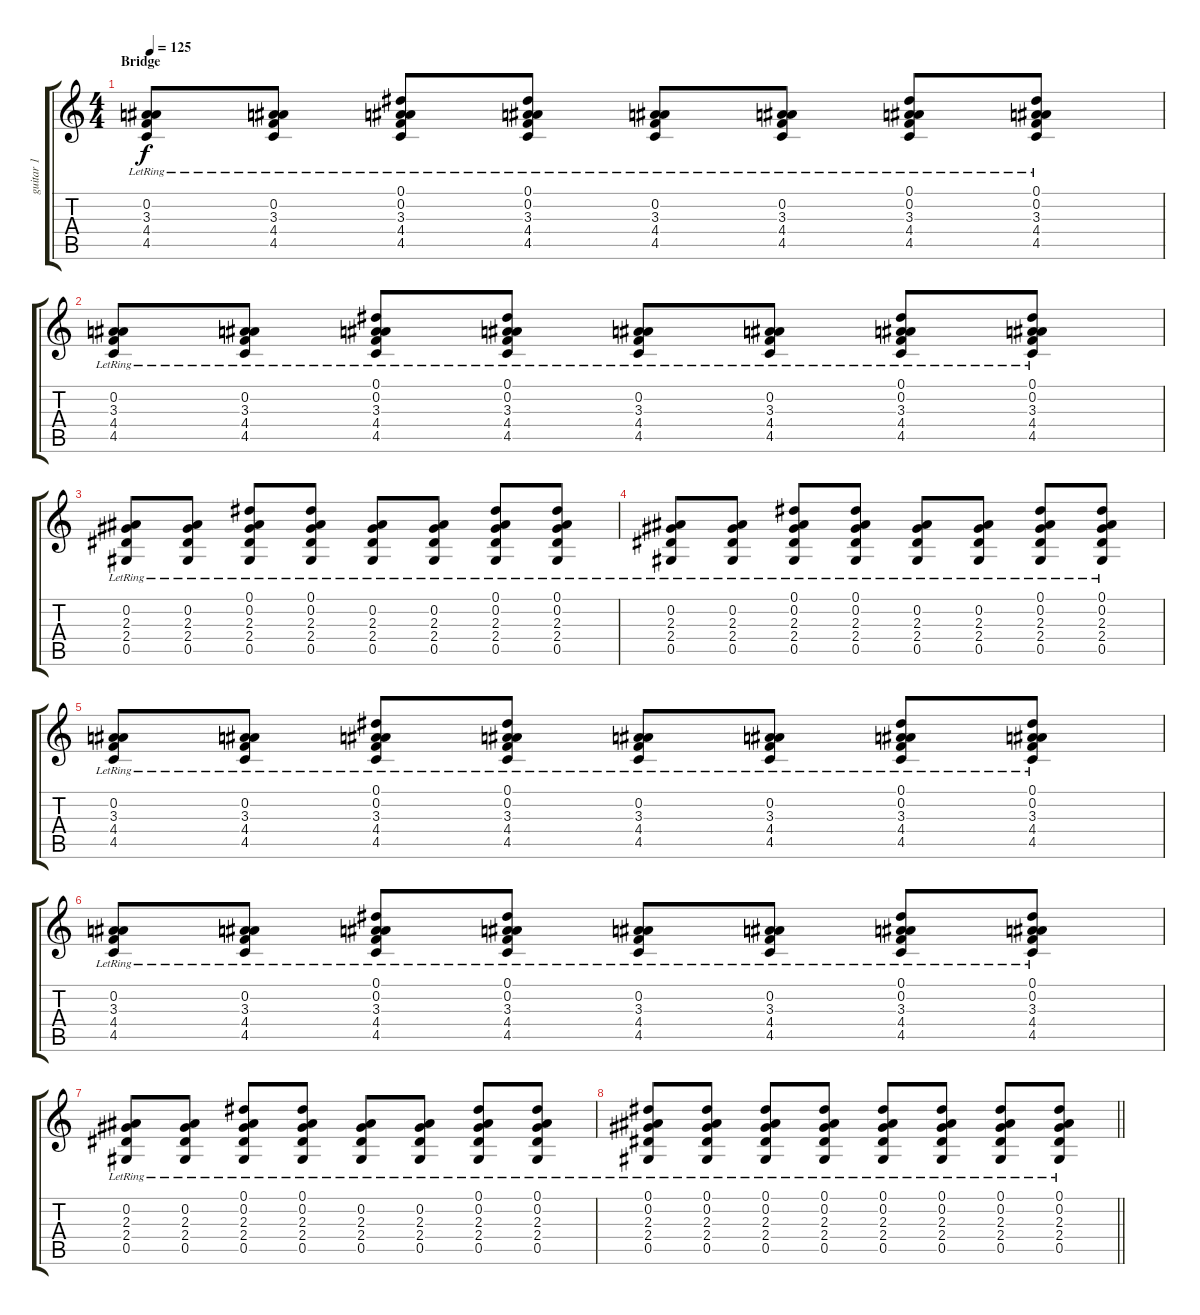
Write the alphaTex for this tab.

\track ("guitar 1" "guitar 1") {instrument electricguitarclean}
\staff {score tabs}
\tuning (Eb4 Bb3 Gb3 Db3 Ab2 Eb2) {hide}
\ts (4 4)
\section ("" "Bridge")
\tempo 125
\clef g2
\ks c
(0.2{lr} 3.3{lr} 4.4{lr} 4.5{lr}).8{dy f balance 11} (0.2{lr} 3.3{lr} 4.4{lr} 4.5{lr}).8 (0.1{lr} 0.2{lr} 3.3{lr} 4.4{lr} 4.5{lr}).8 (0.1{lr} 0.2{lr} 3.3{lr} 4.4{lr} 4.5{lr}).8 (0.2{lr} 3.3{lr} 4.4{lr} 4.5{lr}).8 (0.2{lr} 3.3{lr} 4.4{lr} 4.5{lr}).8 (0.1{lr} 0.2{lr} 3.3{lr} 4.4{lr} 4.5{lr}).8 (0.1{lr} 0.2{lr} 3.3{lr} 4.4{lr} 4.5{lr}).8 |
(0.2{lr} 3.3{lr} 4.4{lr} 4.5{lr}).8 (0.2{lr} 3.3{lr} 4.4{lr} 4.5{lr}).8 (0.1{lr} 0.2{lr} 3.3{lr} 4.4{lr} 4.5{lr}).8 (0.1{lr} 0.2{lr} 3.3{lr} 4.4{lr} 4.5{lr}).8 (0.2{lr} 3.3{lr} 4.4{lr} 4.5{lr}).8 (0.2{lr} 3.3{lr} 4.4{lr} 4.5{lr}).8 (0.1{lr} 0.2{lr} 3.3{lr} 4.4{lr} 4.5{lr}).8 (0.1{lr} 0.2{lr} 3.3{lr} 4.4{lr} 4.5{lr}).8 |
(0.2{lr} 2.3{lr} 2.4{lr} 0.5{lr}).8 (0.2{lr} 2.3{lr} 2.4{lr} 0.5{lr}).8 (0.1{lr} 0.2{lr} 2.3{lr} 2.4{lr} 0.5{lr}).8 (0.1{lr} 0.2{lr} 2.3{lr} 2.4{lr} 0.5{lr}).8 (0.2{lr} 2.3{lr} 2.4{lr} 0.5{lr}).8 (0.2{lr} 2.3{lr} 2.4{lr} 0.5{lr}).8 (0.1{lr} 0.2{lr} 2.3{lr} 2.4{lr} 0.5{lr}).8 (0.1{lr} 0.2{lr} 2.3{lr} 2.4{lr} 0.5{lr}).8 |
(0.2{lr} 2.3{lr} 2.4{lr} 0.5{lr}).8 (0.2{lr} 2.3{lr} 2.4{lr} 0.5{lr}).8 (0.1{lr} 0.2{lr} 2.3{lr} 2.4{lr} 0.5{lr}).8 (0.1{lr} 0.2{lr} 2.3{lr} 2.4{lr} 0.5{lr}).8 (0.2{lr} 2.3{lr} 2.4{lr} 0.5{lr}).8 (0.2{lr} 2.3{lr} 2.4{lr} 0.5{lr}).8 (0.1{lr} 0.2{lr} 2.3{lr} 2.4{lr} 0.5{lr}).8 (0.1{lr} 0.2{lr} 2.3{lr} 2.4{lr} 0.5{lr}).8 |
(0.2{lr} 3.3{lr} 4.4{lr} 4.5{lr}).8 (0.2{lr} 3.3{lr} 4.4{lr} 4.5{lr}).8 (0.1{lr} 0.2{lr} 3.3{lr} 4.4{lr} 4.5{lr}).8 (0.1{lr} 0.2{lr} 3.3{lr} 4.4{lr} 4.5{lr}).8 (0.2{lr} 3.3{lr} 4.4{lr} 4.5{lr}).8 (0.2{lr} 3.3{lr} 4.4{lr} 4.5{lr}).8 (0.1{lr} 0.2{lr} 3.3{lr} 4.4{lr} 4.5{lr}).8 (0.1{lr} 0.2{lr} 3.3{lr} 4.4{lr} 4.5{lr}).8 |
(0.2{lr} 3.3{lr} 4.4{lr} 4.5{lr}).8 (0.2{lr} 3.3{lr} 4.4{lr} 4.5{lr}).8 (0.1{lr} 0.2{lr} 3.3{lr} 4.4{lr} 4.5{lr}).8 (0.1{lr} 0.2{lr} 3.3{lr} 4.4{lr} 4.5{lr}).8 (0.2{lr} 3.3{lr} 4.4{lr} 4.5{lr}).8 (0.2{lr} 3.3{lr} 4.4{lr} 4.5{lr}).8 (0.1{lr} 0.2{lr} 3.3{lr} 4.4{lr} 4.5{lr}).8 (0.1{lr} 0.2{lr} 3.3{lr} 4.4{lr} 4.5{lr}).8 |
(0.2{lr} 2.3{lr} 2.4{lr} 0.5{lr}).8 (0.2{lr} 2.3{lr} 2.4{lr} 0.5{lr}).8 (0.1{lr} 0.2{lr} 2.3{lr} 2.4{lr} 0.5{lr}).8 (0.1{lr} 0.2{lr} 2.3{lr} 2.4{lr} 0.5{lr}).8 (0.2{lr} 2.3{lr} 2.4{lr} 0.5{lr}).8 (0.2{lr} 2.3{lr} 2.4{lr} 0.5{lr}).8 (0.1{lr} 0.2{lr} 2.3{lr} 2.4{lr} 0.5{lr}).8 (0.1{lr} 0.2{lr} 2.3{lr} 2.4{lr} 0.5{lr}).8 |
\barLineRight lightlight
(0.1{lr} 0.2{lr} 2.3{lr} 2.4{lr} 0.5{lr}).8 (0.1{lr} 0.2{lr} 2.3{lr} 2.4{lr} 0.5{lr}).8 (0.1{lr} 0.2{lr} 2.3{lr} 2.4{lr} 0.5{lr}).8 (0.1{lr} 0.2{lr} 2.3{lr} 2.4{lr} 0.5{lr}).8 (0.1{lr} 0.2{lr} 2.3{lr} 2.4{lr} 0.5{lr}).8 (0.1{lr} 0.2{lr} 2.3{lr} 2.4{lr} 0.5{lr}).8 (0.1{lr} 0.2{lr} 2.3{lr} 2.4{lr} 0.5{lr}).8 (0.1{lr} 0.2{lr} 2.3{lr} 2.4{lr} 0.5{lr}).8
